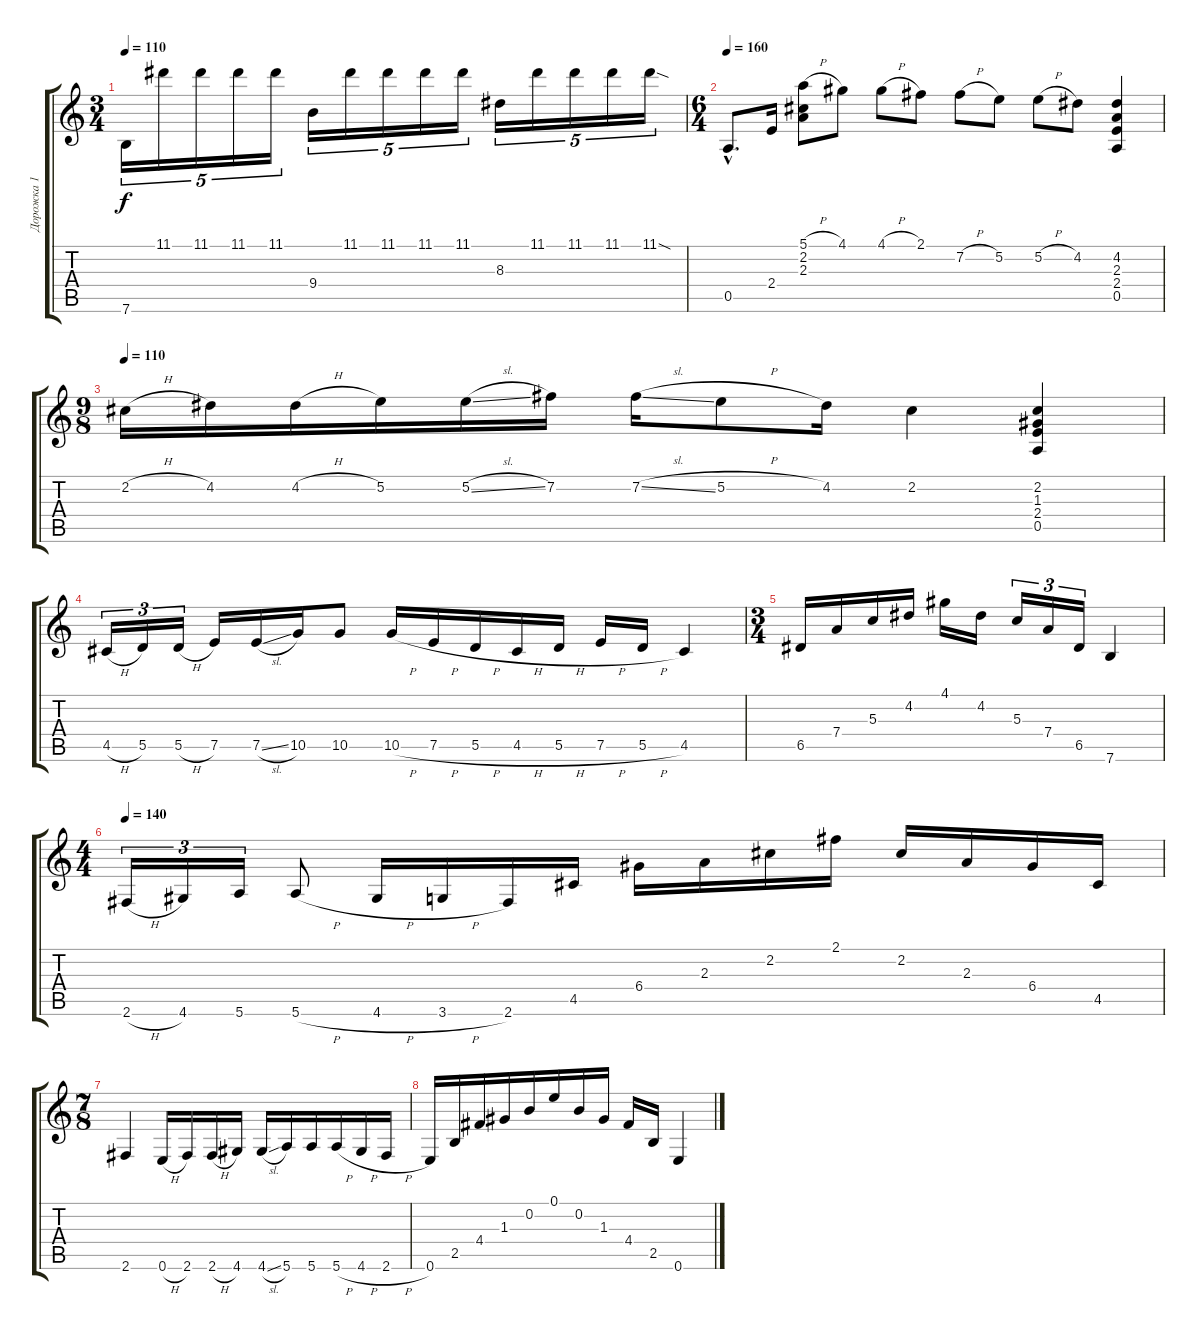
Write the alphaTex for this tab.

\track ("Дорожка 1" "Дорожка 1") {instrument acousticguitarnylon}
\staff {score tabs}
\tuning (E4 B3 G3 D3 A2 E2) {hide}
\ts (3 4)
\tempo 110
\clef g2
\ks c
7.6.16{tu (5 4) dy f} 11.1.16{tu (5 4)} 11.1.16{tu (5 4)} 11.1.16{tu (5 4)} 11.1.16{tu (5 4)} 9.4.16{tu (5 4)} 11.1.16{tu (5 4)} 11.1.16{tu (5 4)} 11.1.16{tu (5 4)} 11.1.16{tu (5 4)} 8.3.16{tu (5 4)} 11.1.16{tu (5 4)} 11.1.16{tu (5 4)} 11.1.16{tu (5 4)} 11.1{sod}.16{tu (5 4)} |
\ts (6 4)
\tempo 160
0.5{hac}.8{d} 2.4.16 (5.1{h} 2.2 2.3).8 4.1.8 4.1{h}.8 2.1.8 7.2{h}.8 5.2.8 5.2{h}.8 4.2.8 (4.2 2.3 2.4 0.5).4 |
\ts (9 8)
\tempo 110
2.2{h}.16 4.2.16 4.2{h}.16 5.2.16 5.2{sl}.16 7.2.16 7.2{sl}.16 5.2{h}.8 4.2.16 2.2.4 (2.2 1.3 2.4 0.5).4 |
4.5{h}.16{tu (3 2)} 5.5.16{tu (3 2)} 5.5{h}.16{tu (3 2)} 7.5.16 7.5{sl}.16 10.5.16 10.5.8 10.5{h}.16 7.5{h}.16 5.5{h}.16 4.5{h}.16 5.5{h}.16 7.5{h}.16 5.5{h}.16 4.5.4 |
\ts (3 4)
6.5.16 7.4.16 5.3.16 4.2.16 4.1.16 4.2.16 5.3.16{tu (3 2)} 7.4.16{tu (3 2)} 6.5.16{tu (3 2)} 7.6.4 |
\ts (4 4)
\tempo 140
2.6{h}.16{tu (3 2)} 4.6.16{tu (3 2)} 5.6.16{tu (3 2)} 5.6{h}.8 4.6{h}.16 3.6{h}.16 2.6.16 4.5.16 6.4.16 2.3.16 2.2.16 2.1.16 2.2.16 2.3.16 6.4.16 4.5.16 |
\ts (7 8)
2.6.4 0.6{h}.16 2.6.16 2.6{h}.16 4.6.16 4.6{sl}.16 5.6.16 5.6.16 5.6{h}.16 4.6{h}.16 2.6{h}.16 |
0.6.16 2.5.16 4.4.16 1.3.16 0.2.16 0.1.16 0.2.16 1.3.16 4.4.16 2.5.16 0.6.4
